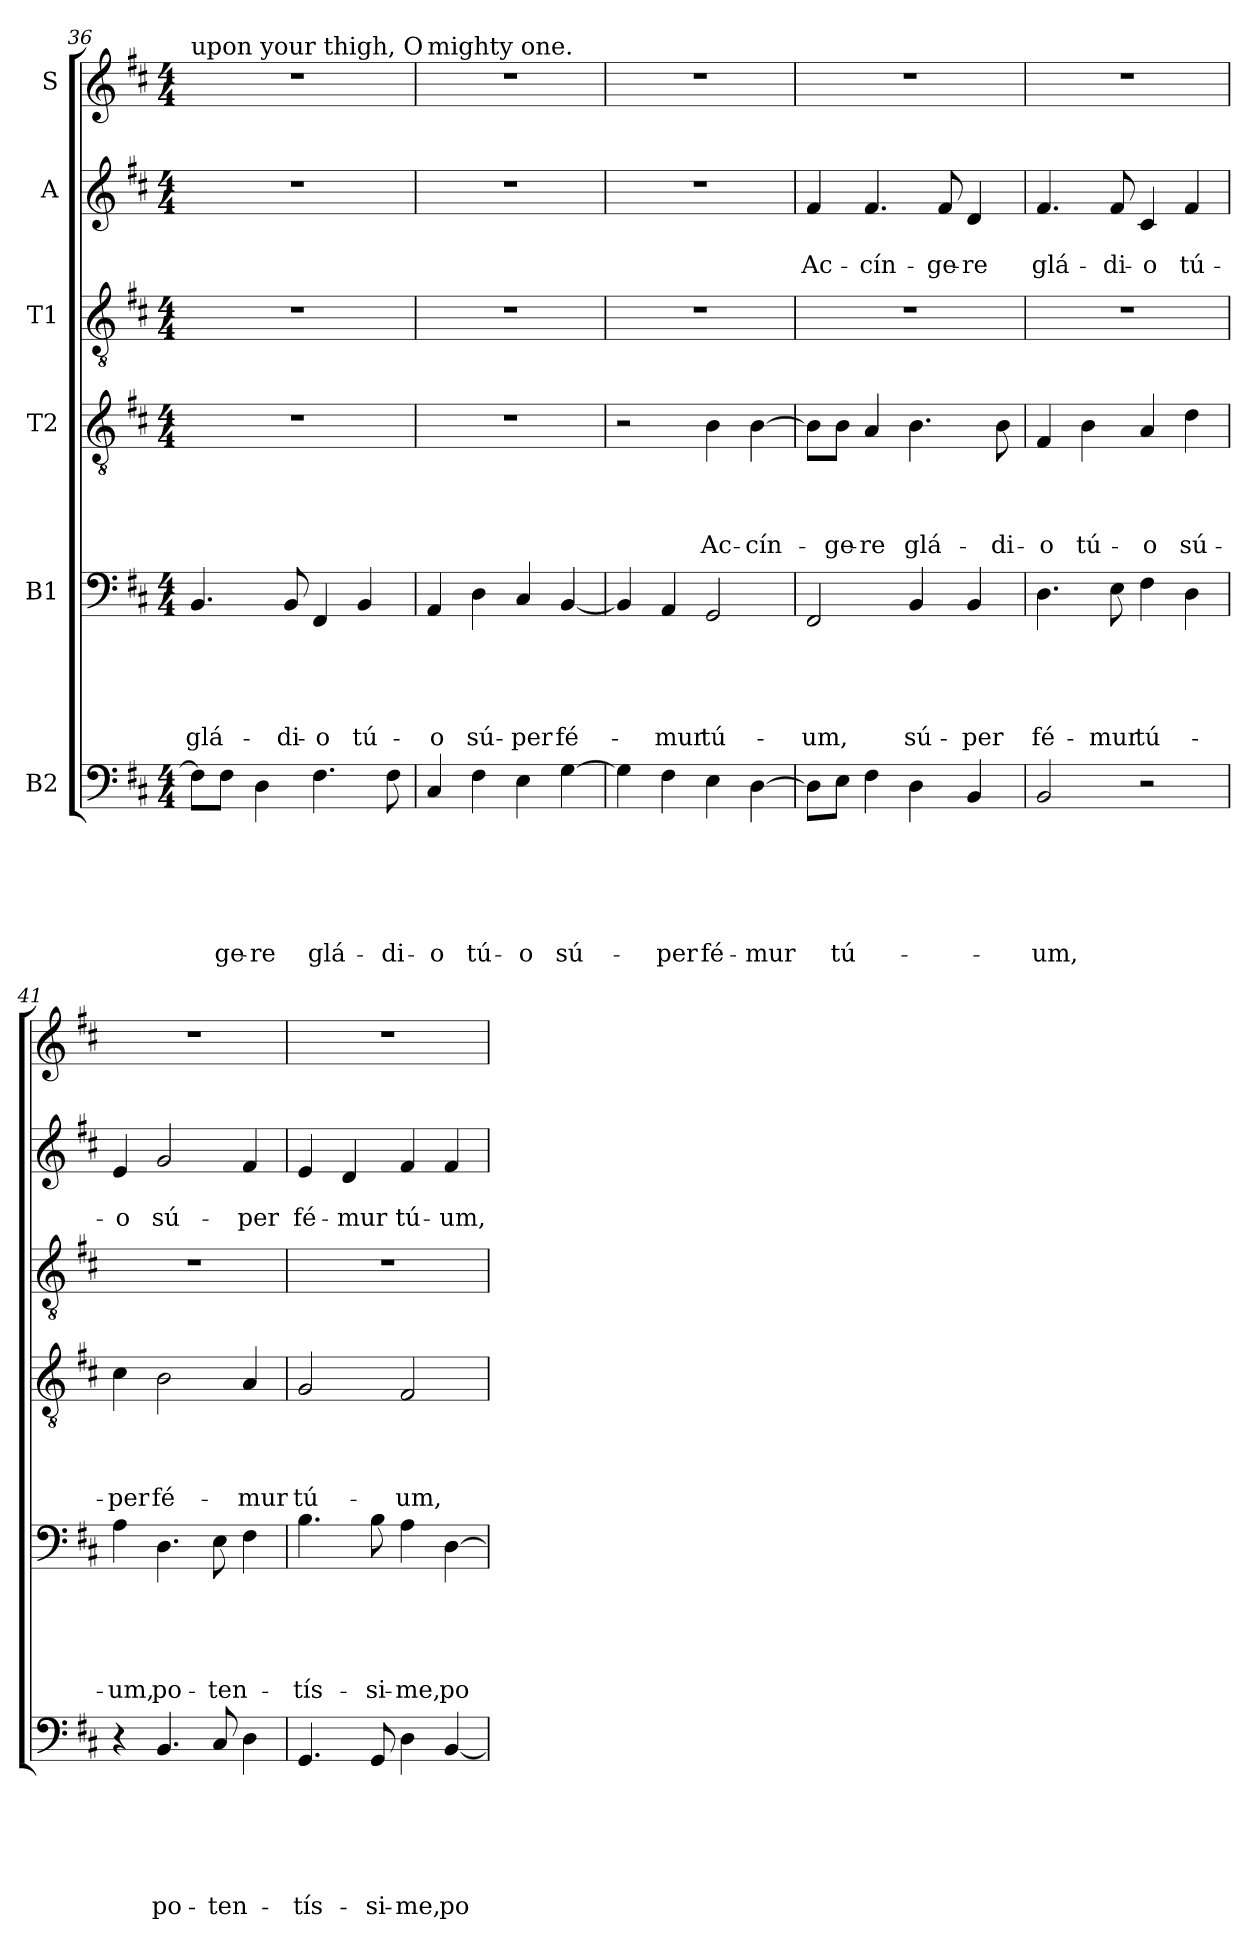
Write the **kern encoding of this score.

**kern	**text	**text	**text	**text	**text	**text	**kern	**text	**text	**text	**text	**text	**kern	**text	**text	**text	**text	**kern	**kern	**text	**text	**kern
*part6	*part6	*part6	*part6	*part6	*part6	*part6	*part5	*part5	*part5	*part5	*part5	*part5	*part4	*part4	*part4	*part4	*part4	*part3	*part2	*part2	*part2	*part1
*staff6	*staff6	*staff6	*staff6	*staff6	*staff6	*staff6	*staff5	*staff5	*staff5	*staff5	*staff5	*staff5	*staff4	*staff4	*staff4	*staff4	*staff4	*staff3	*staff2	*staff2	*staff2	*staff1
*I"B2	*	*	*	*	*	*	*I"B1	*	*	*	*	*	*I"T2	*	*	*	*	*I"T1	*I"A	*	*	*I"S
*clefF4	*	*	*	*	*	*	*clefF4	*	*	*	*	*	*clefGv2	*	*	*	*	*clefGv2	*clefG2	*	*	*clefG2
*k[f#c#]	*	*	*	*	*	*	*k[f#c#]	*	*	*	*	*	*k[f#c#]	*	*	*	*	*k[f#c#]	*k[f#c#]	*	*	*k[f#c#]
*D:	*	*	*	*	*	*	*D:	*	*	*	*	*	*D:	*	*	*	*	*D:	*D:	*	*	*D:
*M4/4	*	*	*	*	*	*	*M4/4	*	*	*	*	*	*M4/4	*	*	*	*	*M4/4	*M4/4	*	*	*M4/4
=36	=36	=36	=36	=36	=36	=36	=36	=36	=36	=36	=36	=36	=36	=36	=36	=36	=36	=36	=36	=36	=36	=36
!	!	!	!	!	!	!	!	!	!	!	!	!	!	!	!	!	!	!	!	!	!	!LO:TX:a:t=upon your thigh, O
!	!	!	!	!	!	!	!	!	!	!	!	!LO:LY:b	!	!	!	!	!	!	!	!	!	!
8F#\L]	.	.	.	.	.	.	4.BB/	.	.	.	.	glá-	1r	.	.	.	.	1r	1r	.	.	1r
!	!	!	!	!	!	!LO:LY:b	!	!	!	!	!	!	!	!	!	!	!	!	!	!	!	!
8F#\J	.	.	.	.	.	-ge-	.	.	.	.	.	.	.	.	.	.	.	.	.	.	.	.
!	!	!	!	!	!	!LO:LY:b	!	!	!	!	!	!	!	!	!	!	!	!	!	!	!	!
4D\	.	.	.	.	.	-re	.	.	.	.	.	.	.	.	.	.	.	.	.	.	.	.
!	!	!	!	!	!	!	!	!	!	!	!	!LO:LY:b	!	!	!	!	!	!	!	!	!	!
.	.	.	.	.	.	.	8BB/	.	.	.	.	-di-	.	.	.	.	.	.	.	.	.	.
!	!	!	!	!	!	!LO:LY:b	!	!	!	!	!	!LO:LY:b	!	!	!	!	!	!	!	!	!	!
4.F#\	.	.	.	.	.	glá-	4FF#/	.	.	.	.	-o	.	.	.	.	.	.	.	.	.	.
!	!	!	!	!	!	!	!	!	!	!	!	!LO:LY:b	!	!	!	!	!	!	!	!	!	!
.	.	.	.	.	.	.	4BB/	.	.	.	.	tú-	.	.	.	.	.	.	.	.	.	.
!	!	!	!	!	!	!LO:LY:b	!	!	!	!	!	!	!	!	!	!	!	!	!	!	!	!
8F#\	.	.	.	.	.	-di-	.	.	.	.	.	.	.	.	.	.	.	.	.	.	.	.
!!LO:PB:g=z
=37	=37	=37	=37	=37	=37	=37	=37	=37	=37	=37	=37	=37	=37	=37	=37	=37	=37	=37	=37	=37	=37	=37
!	!	!	!	!	!	!	!	!	!	!	!	!	!	!	!	!	!	!	!	!	!	!LO:TX:a:t=mighty one.
!	!	!	!	!	!	!LO:LY:b	!	!	!	!	!	!LO:LY:b	!	!	!	!	!	!	!	!	!	!
4C#/	.	.	.	.	.	-o	4AA/	.	.	.	.	-o	1r	.	.	.	.	1r	1r	.	.	1r
!	!	!	!	!	!	!LO:LY:b	!	!	!	!	!	!LO:LY:b	!	!	!	!	!	!	!	!	!	!
4F#\	.	.	.	.	.	tú-	4D\	.	.	.	.	sú-	.	.	.	.	.	.	.	.	.	.
!	!	!	!	!	!	!LO:LY:b	!	!	!	!	!	!LO:LY:b	!	!	!	!	!	!	!	!	!	!
4E\	.	.	.	.	.	-o	4C#/	.	.	.	.	-per	.	.	.	.	.	.	.	.	.	.
!	!	!	!	!	!	!LO:LY:b	!	!	!	!	!	!LO:LY:b	!	!	!	!	!	!	!	!	!	!
[4G\	.	.	.	.	.	sú-	[4BB/	.	.	.	.	fé-	.	.	.	.	.	.	.	.	.	.
=38	=38	=38	=38	=38	=38	=38	=38	=38	=38	=38	=38	=38	=38	=38	=38	=38	=38	=38	=38	=38	=38	=38
4G\]	.	.	.	.	.	.	4BB/]	.	.	.	.	.	2r	.	.	.	.	1r	1r	.	.	1r
!	!	!	!	!	!	!LO:LY:b	!	!	!	!	!	!LO:LY:b	!	!	!	!	!	!	!	!	!	!
4F#\	.	.	.	.	.	-per	4AA/	.	.	.	.	-mur	.	.	.	.	.	.	.	.	.	.
!	!	!	!	!	!	!LO:LY:b	!	!	!	!	!	!LO:LY:b	!	!	!	!	!LO:LY:b	!	!	!	!	!
4E\	.	.	.	.	.	fé-	2GG/	.	.	.	.	tú-	4B\	.	.	.	Ac-	.	.	.	.	.
!	!	!	!	!	!	!LO:LY:b	!	!	!	!	!	!	!	!	!	!	!LO:LY:b	!	!	!	!	!
[4D\	.	.	.	.	.	-mur	.	.	.	.	.	.	[4B\	.	.	.	-cín-	.	.	.	.	.
=39	=39	=39	=39	=39	=39	=39	=39	=39	=39	=39	=39	=39	=39	=39	=39	=39	=39	=39	=39	=39	=39	=39
!	!	!	!	!	!	!	!	!	!	!	!	!LO:LY:b	!	!	!	!	!	!	!	!	!LO:LY:b	!
8D\L]	.	.	.	.	.	.	2FF#/	.	.	.	.	-um,	8B\L]	.	.	.	.	1r	4f#/	.	Ac-	1r
!	!	!	!	!	!	!LO:LY:b	!	!	!	!	!	!	!	!	!	!	!LO:LY:b	!	!	!	!	!
8E\J	.	.	.	.	.	tú-	.	.	.	.	.	.	8B\J	.	.	.	-ge-	.	.	.	.	.
!	!	!	!	!	!	!	!	!	!	!	!	!	!	!	!	!	!LO:LY:b	!	!	!	!LO:LY:b	!
4F#\	.	.	.	.	.	.	.	.	.	.	.	.	4A/	.	.	.	-re	.	4.f#/	.	-cín-	.
!	!	!	!	!	!	!	!	!	!	!	!	!LO:LY:b	!	!	!	!	!LO:LY:b	!	!	!	!	!
4D\	.	.	.	.	.	.	4BB/	.	.	.	.	sú-	4.B\	.	.	.	glá-	.	.	.	.	.
!	!	!	!	!	!	!	!	!	!	!	!	!	!	!	!	!	!	!	!	!	!LO:LY:b	!
.	.	.	.	.	.	.	.	.	.	.	.	.	.	.	.	.	.	.	8f#/	.	-ge-	.
!	!	!	!	!	!	!	!	!	!	!	!	!LO:LY:b	!	!	!	!	!	!	!	!	!LO:LY:b	!
4BB/	.	.	.	.	.	.	4BB/	.	.	.	.	-per	.	.	.	.	.	.	4d/	.	-re	.
!	!	!	!	!	!	!	!	!	!	!	!	!	!	!	!	!	!LO:LY:b	!	!	!	!	!
.	.	.	.	.	.	.	.	.	.	.	.	.	8B\	.	.	.	-di-	.	.	.	.	.
=40	=40	=40	=40	=40	=40	=40	=40	=40	=40	=40	=40	=40	=40	=40	=40	=40	=40	=40	=40	=40	=40	=40
!	!	!	!	!	!	!LO:LY:b	!	!	!	!	!	!LO:LY:b	!	!	!	!	!LO:LY:b	!	!	!	!LO:LY:b	!
2BB/	.	.	.	.	.	-um,	4.D\	.	.	.	.	fé-	4F#/	.	.	.	-o	1r	4.f#/	.	glá-	1r
!	!	!	!	!	!	!	!	!	!	!	!	!	!	!	!	!	!LO:LY:b	!	!	!	!	!
.	.	.	.	.	.	.	.	.	.	.	.	.	4B\	.	.	.	tú-	.	.	.	.	.
!	!	!	!	!	!	!	!	!	!	!	!	!LO:LY:b	!	!	!	!	!	!	!	!	!LO:LY:b	!
.	.	.	.	.	.	.	8E\	.	.	.	.	-mur	.	.	.	.	.	.	8f#/	.	-di-	.
!	!	!	!	!	!	!	!	!	!	!	!	!LO:LY:b	!	!	!	!	!LO:LY:b	!	!	!	!LO:LY:b	!
2r	.	.	.	.	.	.	4F#\	.	.	.	.	tú-	4A/	.	.	.	-o	.	4c#/	.	-o	.
!	!	!	!	!	!	!	!	!	!	!	!	!	!	!	!	!	!LO:LY:b	!	!	!	!LO:LY:b	!
.	.	.	.	.	.	.	4D\	.	.	.	.	.	4d\	.	.	.	sú-	.	4f#/	.	tú-	.
=41	=41	=41	=41	=41	=41	=41	=41	=41	=41	=41	=41	=41	=41	=41	=41	=41	=41	=41	=41	=41	=41	=41
!	!	!	!	!	!	!	!	!	!	!	!	!LO:LY:b	!	!	!	!	!LO:LY:b	!	!	!	!LO:LY:b	!
4r	.	.	.	.	.	.	4A\	.	.	.	.	-um,	4c#\	.	.	.	-per	1r	4e/	.	-o	1r
!	!	!	!	!	!	!LO:LY:b	!	!	!	!	!	!LO:LY:b	!	!	!	!	!LO:LY:b	!	!	!	!LO:LY:b	!
4.BB/	.	.	.	.	.	po-	4.D\	.	.	.	.	po-	2B\	.	.	.	fé-	.	2g/	.	sú-	.
!	!	!	!	!	!	!LO:LY:b	!	!	!	!	!	!LO:LY:b	!	!	!	!	!	!	!	!	!	!
8C#/	.	.	.	.	.	-ten-	8E\	.	.	.	.	-ten-	.	.	.	.	.	.	.	.	.	.
!	!	!	!	!	!	!	!	!	!	!	!	!	!	!	!	!	!LO:LY:b	!	!	!	!LO:LY:b	!
4D\	.	.	.	.	.	.	4F#\	.	.	.	.	.	4A/	.	.	.	-mur	.	4f#/	.	-per	.
!!LO:PB:g=z
=42	=42	=42	=42	=42	=42	=42	=42	=42	=42	=42	=42	=42	=42	=42	=42	=42	=42	=42	=42	=42	=42	=42
!	!	!	!	!	!	!LO:LY:b	!	!	!	!	!	!LO:LY:b	!	!	!	!	!LO:LY:b	!	!	!	!LO:LY:b	!
4.GG/	.	.	.	.	.	-tís-	4.B\	.	.	.	.	-tís-	2G/	.	.	.	tú-	1r	4e/	.	fé-	1r
!	!	!	!	!	!	!	!	!	!	!	!	!	!	!	!	!	!	!	!	!	!LO:LY:b	!
.	.	.	.	.	.	.	.	.	.	.	.	.	.	.	.	.	.	.	4d/	.	-mur	.
!	!	!	!	!	!	!LO:LY:b	!	!	!	!	!	!LO:LY:b	!	!	!	!	!	!	!	!	!	!
8GG/	.	.	.	.	.	-si-	8B\	.	.	.	.	-si-	.	.	.	.	.	.	.	.	.	.
!	!	!	!	!	!	!LO:LY:b	!	!	!	!	!	!LO:LY:b	!	!	!	!	!LO:LY:b	!	!	!	!LO:LY:b	!
4D\	.	.	.	.	.	-me,	4A\	.	.	.	.	-me,	2F#/	.	.	.	-um,	.	4f#/	.	tú-	.
!	!	!	!	!	!	!LO:LY:b	!	!	!	!	!	!LO:LY:b	!	!	!	!	!	!	!	!	!LO:LY:b	!
[4BB/	.	.	.	.	.	po-	[4D\	.	.	.	.	po-	.	.	.	.	.	.	4f#/	.	-um,	.
=	=	=	=	=	=	=	=	=	=	=	=	=	=	=	=	=	=	=	=	=	=	=
*-	*-	*-	*-	*-	*-	*-	*-	*-	*-	*-	*-	*-	*-	*-	*-	*-	*-	*-	*-	*-	*-	*-
